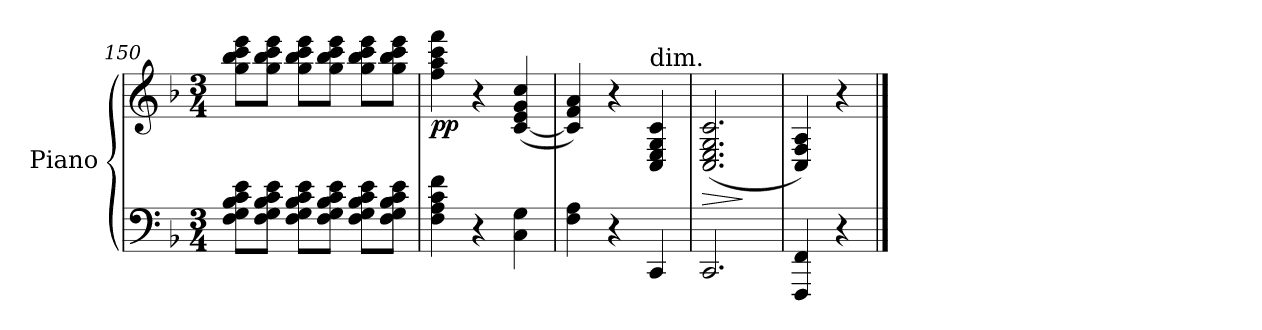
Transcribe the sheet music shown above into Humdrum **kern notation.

**kern	**kern	**dynam
*part1	*part1	*part1
*staff2	*staff1	*staff1/2
*I"Piano	*	*
*I'Pno	*	*
*clefF4	*clefG2	*
*k[b-]	*k[b-]	*
*F:	*F:	*
*M3/4	*M3/4	*
=150	=150	=150
8F\ 8G\ 8B-\ 8c\ 8e\L	8gg\ 8bb-\ 8ccc\ 8eee\L	.
8F\ 8G\ 8B-\ 8c\ 8e\J	8gg\ 8bb-\ 8ccc\ 8eee\J	.
8F\ 8G\ 8B-\ 8c\ 8e\L	8gg\ 8bb-\ 8ccc\ 8eee\L	.
8F\ 8G\ 8B-\ 8c\ 8e\J	8gg\ 8bb-\ 8ccc\ 8eee\J	.
8F\ 8G\ 8B-\ 8c\ 8e\L	8gg\ 8bb-\ 8ccc\ 8eee\L	.
8F\ 8G\ 8B-\ 8c\ 8e\J	8gg\ 8bb-\ 8ccc\ 8eee\J	.
=151	=151	=151
!	!	!LO:DY:b
4F\ 4A\ 4c\ 4f\	4ff\ 4aa\ 4ccc\ 4fff\	pp
4r	4r	.
4C\ 4G\	(>[4c/ 4e/ 4g/ 4cc/	.
=152	=152	=152
4F\ 4A\	4c/] 4f/ 4a/)	.
4r	4r	.
!	!LO:TX:a:t=dim.	!
4CC/	4C/ 4E/ 4G/ 4c/	.
=153	=153	=153
!	!	!LO:HP:b
2.CC/	(<2.C/ 2.E/ 2.G/ 2.c/	>
.	.	]
=154	=154	=154
4FFF/ 4FF/	4C/ 4F/ 4A/)	.
4r	4r	.
==	==	==
*-	*-	*-
